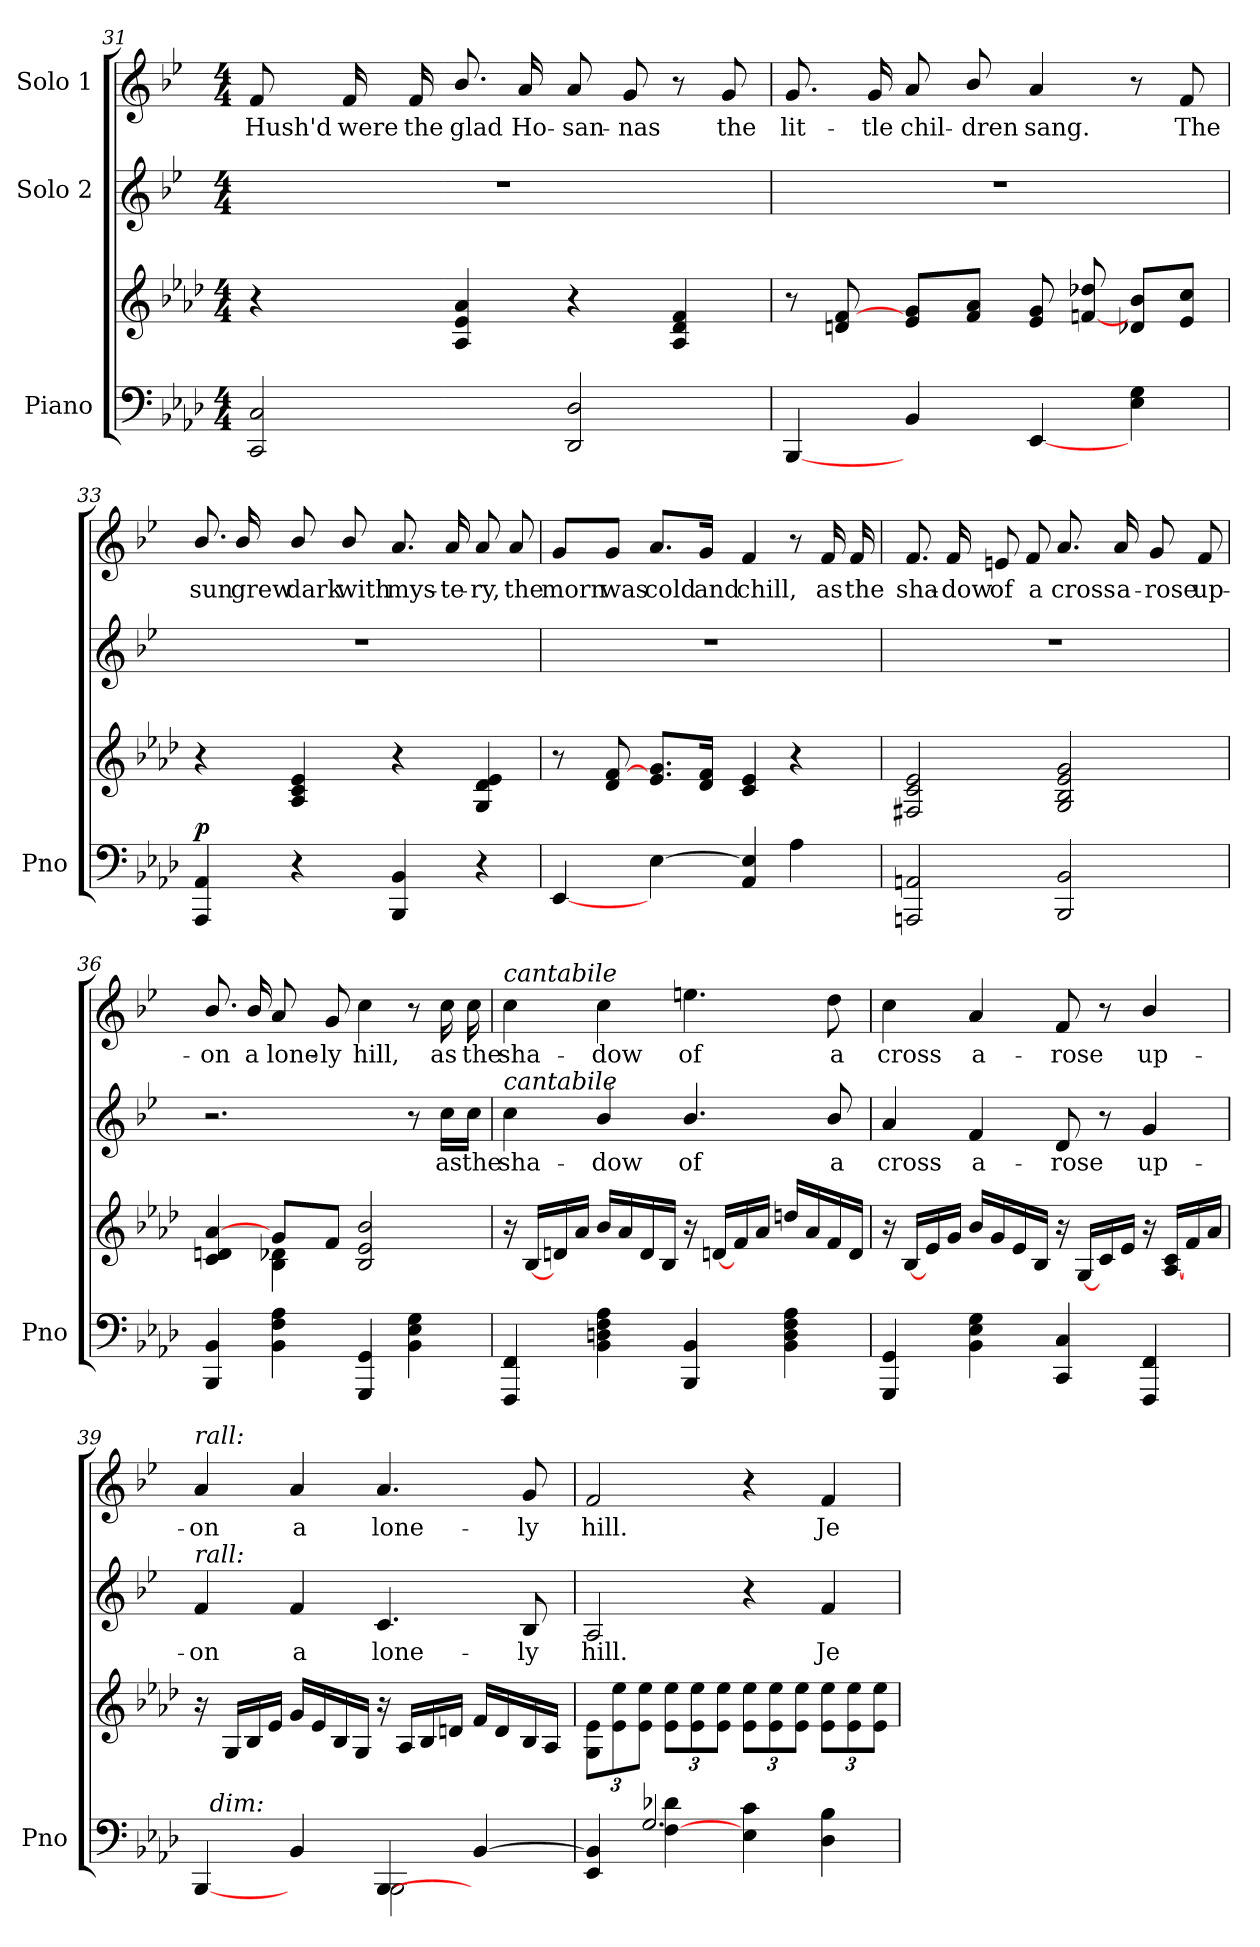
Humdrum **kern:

**kern	**kern	**dynam	**kern	**text	**kern	**text
*part3	*part3	*part3	*part2	*part2	*part1	*part1
*staff4	*staff3	*staff3/4	*staff2	*staff2	*staff1	*staff1
*I"Piano	*	*	*I"Solo 2	*	*I"Solo 1	*
*I'Pno	*	*	*	*	*	*
!!LO:PB:g=z
*clefF4	*clefG2	*	*clefG2	*	*clefG2	*
*	*	*	*ITrd1c2	*	*ITrd1c2	*
*k[b-e-a-d-]	*k[b-e-a-d-]	*	*k[b-e-a-d-]	*	*k[b-e-a-d-]	*
*A-:	*A-:	*	*A-:	*	*A-:	*
*M4/4	*M4/4	*	*M4/4	*	*M4/4	*
=31	=31	=31	=31	=31	=31	=31
2CC/ 2C/	4r	.	1r	.	8e-/	Hush'd
.	.	.	.	.	16e-/	were
.	.	.	.	.	16e-/	the
.	4A-/ 4e-/ 4a-/	.	.	.	8.a-/	glad
.	.	.	.	.	16g/	Ho-
2DD-/ 2D-/	4r	.	.	.	8g/	-san-
.	.	.	.	.	8f/	-nas
.	4A-/ 4d-/ 4f/	.	.	.	8r	.
.	.	.	.	.	8f/	the
=32	=32	=32	=32	=32	=32	=32
[4BBB-/	8r	.	1r	.	8.f/	lit-
.	8dn/ [8f/	.	.	.	.	.
.	.	.	.	.	16f/	-tle
4BB-/	8e-/ 8g/L	.	.	.	8g/	chil-
.	8f/ 8a-/J	.	.	.	8a-/	-dren
[4EE-/	8e-/ 8g/	.	.	.	4g/	sang.
.	[8fn/ 8dd-X/	.	.	.	.	.
4E-\ 4G\	8d-X/ 8b-/L	.	.	.	8r	.
.	8e-/ 8cc/J	.	.	.	8e-/	The
!!LO:LB:g=z
=33	=33	=33	=33	=33	=33	=33
!	!	!LO:DY:a=2	!	!	!	!
4AAA-/ 4AA-/	4r	p	1r	.	8.a-/	sun
.	.	.	.	.	16a-/	grew
4r	4A-/ 4c/ 4e-/	.	.	.	8a-/	dark
.	.	.	.	.	8a-/	with
4BBB-/ 4BB-/	4r	.	.	.	8.g/	mys-
.	.	.	.	.	16g/	-te-
4r	4G/ 4d-/ 4e-/	.	.	.	8g/	-ry,
.	.	.	.	.	8g/	the
=34	=34	=34	=34	=34	=34	=34
[4EE-/	8r	.	1r	.	8f/L	morn
.	8d-/ [8f/	.	.	.	8f/J	was
[4E-\	8.e-/ 8.g/L	.	.	.	8.g/L	cold
.	16d-/ 16f/Jk	.	.	.	16f/Jk	and
4AA-/ 4E-/]	4c/ 4e-/	.	.	.	4e-/	chill,
4A-\	4r	.	.	.	8r	.
.	.	.	.	.	16e-/	as
.	.	.	.	.	16e-/	the
!!LO:LB:g=z
=35	=35	=35	=35	=35	=35	=35
2AAAn/ 2AAn/	2F#X/ 2c/ 2e-/	.	1r	.	8.e-/	sha-
.	.	.	.	.	16e-/	-dow
.	.	.	.	.	8dn/	of
.	.	.	.	.	8e-/	a
2BBB-/ 2BB-/	2G/ 2B-/ 2e-/ 2g/	.	.	.	8.g/	cross
.	.	.	.	.	16g/	a-
.	.	.	.	.	8f/	-rose
.	.	.	.	.	8e-/	up-
=36	=36	=36	=36	=36	=36	=36
*	*^	*	*	*	*	*
4BBB-/ 4BB-/	4c/ 4dn/ [>4a-/	4ryy	.	2.r	.	8.a-/	-on
.	.	.	.	.	.	16a-/	a
4BB-\ 4F\ 4A-\	8g/L	4B-\ 4d-\	.	.	.	8g/	lone-
.	8f/J	.	.	.	.	8f/	-ly
4GGG/ 4GG/	2B-/ 2e-/ 2b-/	2ryy	.	.	.	4b-\	hill,
4BB-\ 4E-\ 4G\	.	.	.	8r	.	8r	.
.	.	.	.	16b-\LL	as	16b-\	as
.	.	.	.	16b-\JJ	the	16b-\	the
*	*v	*v	*	*	*	*	*
!!LO:PB:g=z
=37	=37	=37	=37	=37	=37	=37
!	!	!	!	!	!LO:TX:a:i:t=cantabile	!
!	!	!	!LO:TX:a:i:t=cantabile	!	!	!
4FFF/ 4FF/	16r	.	4b-\	sha-	4b-\	sha-
.	[16B-/LL	.	.	.	.	.
.	16dn/	.	.	.	.	.
.	16a-/JJ	.	.	.	.	.
4BB-\ 4Dn\ 4F\ 4A-\	16b-/LL	.	4a-/	-dow	4b-\	-dow
.	16a-/	.	.	.	.	.
.	16d/	.	.	.	.	.
.	16B-/JJ	.	.	.	.	.
4BBB-/ 4BB-/	16r	.	4.a-/	of	4.ddn\	of
.	[16dn/LL	.	.	.	.	.
.	16f/	.	.	.	.	.
.	16a-/JJ	.	.	.	.	.
4BB-\ 4D\ 4F\ 4A-\	16ddn/LL	.	.	.	.	.
.	16a-/	.	.	.	.	.
.	16f/	.	8a-/	a	8cc\	a
.	16d/JJ	.	.	.	.	.
=38	=38	=38	=38	=38	=38	=38
4GGG/ 4GG/	16r	.	4g/	cross	4b-\	cross
.	[16B-/LL	.	.	.	.	.
.	16e-/	.	.	.	.	.
.	16g/JJ	.	.	.	.	.
4BB-\ 4E-\ 4G\	16b-/LL	.	4e-/	a-	4g/	a-
.	16g/	.	.	.	.	.
.	16e-/	.	.	.	.	.
.	16B-/JJ	.	.	.	.	.
4CC/ 4C/	16r	.	8c/	-rose	8e-/	-rose
.	[16G/LL	.	.	.	.	.
.	16c/	.	8r	.	8r	.
.	16e-/JJ	.	.	.	.	.
4FFF/ 4FF/	16r	.	4f/	up-	4a-/	up-
.	[16A-/ 16c/LL	.	.	.	.	.
.	16f/	.	.	.	.	.
.	16a-/JJ	.	.	.	.	.
=39	=39	=39	=39	=39	=39	=39
*^	*	*	*	*	*	*
!	!	!	!	!	!	!LO:TX:a:i:t=rall&colon;	!
!	!	!	!	!LO:TX:a:i:t=rall&colon;	!	!	!
*	*^	*	*	*	*	*	*
[>4BBB-/	2ryy	48ryy	16r	.	4e-/	-on	4g/	-on
.	.	192ryy	.	.	.	.	.	.
!	!	!LO:TX:a:i:t=dim&colon;	!	!	!	!	!	!
.	.	3%2ryy	.	.	.	.	.	.
.	.	.	16G/LL	.	.	.	.	.
.	.	.	16B-/	.	.	.	.	.
.	.	.	16e-/JJ	.	.	.	.	.
4BB-/	.	.	16g/LL	.	4e-/	a	4g/	a
.	.	.	16e-/	.	.	.	.	.
.	.	.	16B-/	.	.	.	.	.
.	.	.	16G/JJ	.	.	.	.	.
[>4BBB-/	2BBB-\	.	16r	.	4.B-/	lone-	4.g/	lone-
.	.	.	16A-/LL	.	.	.	.	.
.	.	.	16B-/	.	.	.	.	.
.	.	.	16dn/JJ	.	.	.	.	.
.	.	6ryy	.	.	.	.	.	.
[>4BB-/	.	.	16f/LL	.	.	.	.	.
.	.	.	16d/	.	.	.	.	.
.	.	12ryy	.	.	.	.	.	.
.	.	.	16B-/	.	8A-/	-ly	8f/	-ly
.	.	.	16A-/JJ	.	.	.	.	.
.	.	24ryy	.	.	.	.	.	.
.	.	96.ryy	.	.	.	.	.	.
*	*v	*v	*	*	*	*	*	*
!!LO:LB:g=z
=40	=40	=40	=40	=40	=40	=40	=40
4EE-/ 4BB-/]	4ryy	12G\ 12e-\L	.	2G/	hill.	2e-/	hill.
.	.	12e-\ 12ee-\	.	.	.	.	.
.	.	12e-\ 12ee-\J	.	.	.	.	.
[<4F\ 4d-X\	2.G/	12e-\ 12ee-\L	.	.	.	.	.
.	.	12e-\ 12ee-\	.	.	.	.	.
.	.	12e-\ 12ee-\J	.	.	.	.	.
4E-\ 4c\	.	12e-\ 12ee-\L	.	4r	.	4r	.
.	.	12e-\ 12ee-\	.	.	.	.	.
.	.	12e-\ 12ee-\J	.	.	.	.	.
4D-\ 4B-\	.	12e-\ 12ee-\L	.	4e-/	Je-	4e-/	Je-
.	.	12e-\ 12ee-\	.	.	.	.	.
.	.	12e-\ 12ee-\J	.	.	.	.	.
*v	*v	*	*	*	*	*	*
=	=	=	=	=	=	=
*-	*-	*-	*-	*-	*-	*-
